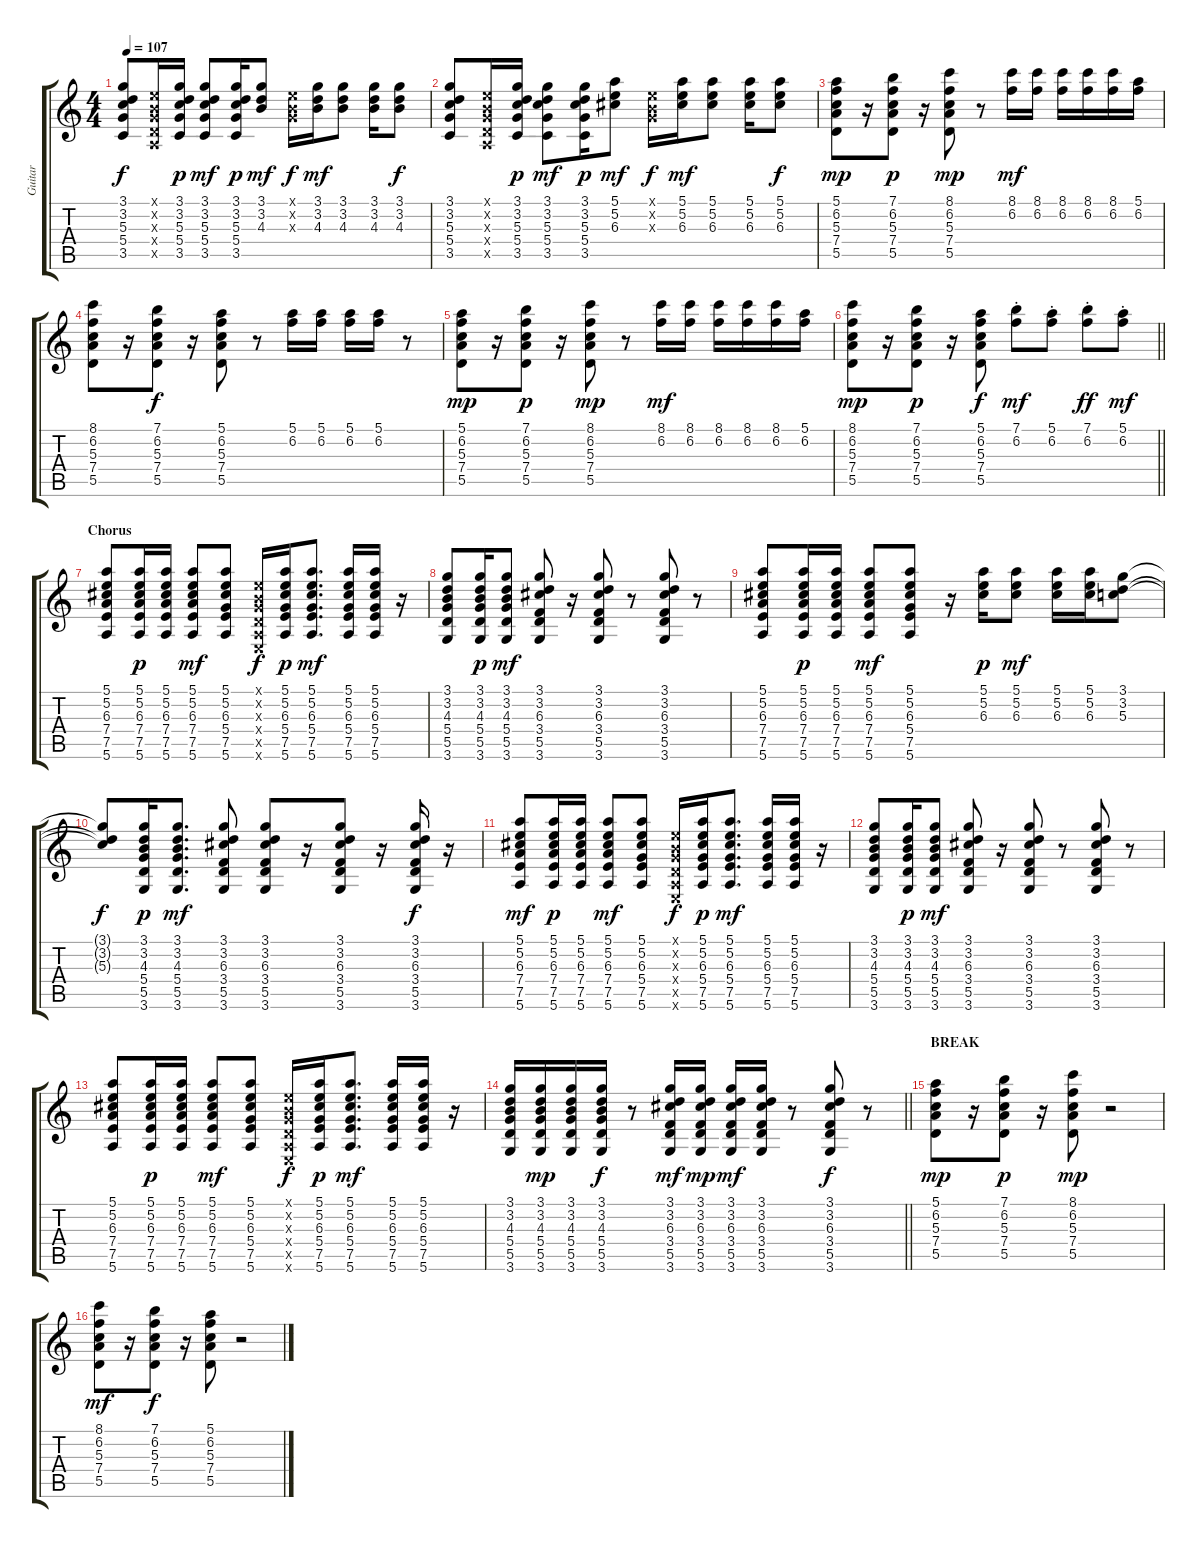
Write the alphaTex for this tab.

\track ("Guitar" "Guitar") {instrument electricguitarclean}
\staff {score tabs}
\tuning (E4 B3 G3 D3 A2 E2) {hide}
\ts (4 4)
\tempo 107
\clef g2
\ks c
(3.1 3.2 5.3 5.4 3.5).8{dy f} (0.1{x} 0.2{x} 0.3{x} 0.4{x} 0.5{x}).16 (3.1 3.2 5.3 5.4 3.5).16{dy p} (3.1 3.2 5.3 5.4 3.5).8{dy mf} (3.1 3.2 5.3 5.4 3.5).16{dy p} (3.1 3.2 4.3).8{dy mf} (0.1{x} 0.2{x} 0.3{x}).16{dy f} (3.1 3.2 4.3).16{dy mf} (3.1 3.2 4.3).8 (3.1 3.2 4.3).16 (3.1 3.2 4.3).8{dy f} |
(3.1 3.2 5.3 5.4 3.5).8 (0.1{x} 0.2{x} 0.3{x} 0.4{x} 0.5{x}).16 (3.1 3.2 5.3 5.4 3.5).16{dy p} (3.1 3.2 5.3 5.4 3.5).8{dy mf} (3.1 3.2 5.3 5.4 3.5).16{dy p} (5.1 5.2 6.3).8{dy mf} (0.1{x} 0.2{x} 0.3{x}).16{dy f} (5.1 5.2 6.3).16{dy mf} (5.1 5.2 6.3).8 (5.1 5.2 6.3).16 (5.1 5.2 6.3).8{dy f} |
(5.1 6.2 5.3 7.4 5.5).8{dy mp} r.16 (7.1 6.2 5.3 7.4 5.5).8{dy p} r.16 (8.1 6.2 5.3 7.4 5.5).8{dy mp} r.8 (8.1 6.2).16{dy mf} (8.1 6.2).16 (8.1 6.2).16 (8.1 6.2).16 (8.1 6.2).16 (5.1 6.2).16 |
(8.1 6.2 5.3 7.4 5.5).8 r.16 (7.1 6.2 5.3 7.4 5.5).8{dy f} r.16 (5.1 6.2 5.3 7.4 5.5).8 r.8 (5.1 6.2).16 (5.1 6.2).16 (5.1 6.2).16 (5.1 6.2).16 r.8 |
(5.1 6.2 5.3 7.4 5.5).8{dy mp} r.16 (7.1 6.2 5.3 7.4 5.5).8{dy p} r.16 (8.1 6.2 5.3 7.4 5.5).8{dy mp} r.8 (8.1 6.2).16{dy mf} (8.1 6.2).16 (8.1 6.2).16 (8.1 6.2).16 (8.1 6.2).16 (5.1 6.2).16 |
\barLineRight lightlight
(8.1 6.2 5.3 7.4 5.5).8{dy mp} r.16 (7.1 6.2 5.3 7.4 5.5).8{dy p} r.16 (5.1 6.2 5.3 7.4 5.5).8{dy f} (7.1{st} 6.2{st}).8{dy mf} (5.1{st} 6.2{st}).8 (7.1{st} 6.2{st}).8{dy ff} (5.1{st} 6.2{st}).8{dy mf} |
\section ("" "Chorus")
(5.1 5.2 6.3 7.4 7.5 5.6).8 (5.1 5.2 6.3 7.4 7.5 5.6).16{dy p} (5.1 5.2 6.3 7.4 7.5 5.6).16 (5.1 5.2 6.3 7.4 7.5 5.6).8{dy mf} (5.1 5.2 6.3 5.4 7.5 5.6).8 (0.1{x} 0.2{x} 0.3{x} 0.4{x} 0.5{x} 0.6{x}).16{dy f} (5.1 5.2 6.3 5.4 7.5 5.6).16{dy p} (5.1 5.2 6.3 5.4 7.5 5.6).8{d dy mf} (5.1 5.2 6.3 5.4 7.5 5.6).16 (5.1 5.2 6.3 5.4 7.5 5.6).16 r.16 |
(3.1 3.2 4.3 5.4 5.5 3.6).8 (3.1 3.2 4.3 5.4 5.5 3.6).16{dy p} (3.1 3.2 4.3 5.4 5.5 3.6).8{dy mf} (3.1 3.2 6.3 3.4 5.5 3.6).8 r.16 (3.1 3.2 6.3 3.4 5.5 3.6).8 r.8 (3.1 3.2 6.3 3.4 5.5 3.6).8 r.8 |
(5.1 5.2 6.3 7.4 7.5 5.6).8 (5.1 5.2 6.3 7.4 7.5 5.6).16{dy p} (5.1 5.2 6.3 7.4 7.5 5.6).16 (5.1 5.2 6.3 7.4 7.5 5.6).8{dy mf} (5.1 5.2 6.3 5.4 7.5 5.6).8 r.16 (5.1 5.2 6.3).16{dy p} (5.1 5.2 6.3).8{dy mf} (5.1 5.2 6.3).16 (5.1 5.2 6.3).16 (3.1 3.2 5.3).8 |
(3.1{t} 3.2{t} 5.3{t}).8{dy f} (3.1 3.2 4.3 5.4 5.5 3.6).16{dy p} (3.1 3.2 4.3 5.4 5.5 3.6).8{d dy mf} (3.1 3.2 6.3 3.4 5.5 3.6).8 (3.1 3.2 6.3 3.4 5.5 3.6).8 r.16 (3.1 3.2 6.3 3.4 5.5 3.6).8 r.16 (3.1 3.2 6.3 3.4 5.5 3.6).16{dy f} r.16 |
(5.1 5.2 6.3 7.4 7.5 5.6).8{dy mf} (5.1 5.2 6.3 7.4 7.5 5.6).16{dy p} (5.1 5.2 6.3 7.4 7.5 5.6).16 (5.1 5.2 6.3 7.4 7.5 5.6).8{dy mf} (5.1 5.2 6.3 5.4 7.5 5.6).8 (0.1{x} 0.2{x} 0.3{x} 0.4{x} 0.5{x} 0.6{x}).16{dy f} (5.1 5.2 6.3 5.4 7.5 5.6).16{dy p} (5.1 5.2 6.3 5.4 7.5 5.6).8{d dy mf} (5.1 5.2 6.3 5.4 7.5 5.6).16 (5.1 5.2 6.3 5.4 7.5 5.6).16 r.16 |
(3.1 3.2 4.3 5.4 5.5 3.6).8 (3.1 3.2 4.3 5.4 5.5 3.6).16{dy p} (3.1 3.2 4.3 5.4 5.5 3.6).8{dy mf} (3.1 3.2 6.3 3.4 5.5 3.6).8 r.16 (3.1 3.2 6.3 3.4 5.5 3.6).8 r.8 (3.1 3.2 6.3 3.4 5.5 3.6).8 r.8 |
(5.1 5.2 6.3 7.4 7.5 5.6).8 (5.1 5.2 6.3 7.4 7.5 5.6).16{dy p} (5.1 5.2 6.3 7.4 7.5 5.6).16 (5.1 5.2 6.3 7.4 7.5 5.6).8{dy mf} (5.1 5.2 6.3 5.4 7.5 5.6).8 (0.1{x} 0.2{x} 0.3{x} 0.4{x} 0.5{x} 0.6{x}).16{dy f} (5.1 5.2 6.3 5.4 7.5 5.6).16{dy p} (5.1 5.2 6.3 5.4 7.5 5.6).8{d dy mf} (5.1 5.2 6.3 5.4 7.5 5.6).16 (5.1 5.2 6.3 5.4 7.5 5.6).16 r.16 |
\barLineRight lightlight
(3.1 3.2 4.3 5.4 5.5 3.6).16 (3.1 3.2 4.3 5.4 5.5 3.6).16{dy mp} (3.1 3.2 4.3 5.4 5.5 3.6).16 (3.1 3.2 4.3 5.4 5.5 3.6).16{dy f} r.8 (3.1 3.2 6.3 3.4 5.5 3.6).16{dy mf} (3.1 3.2 6.3 3.4 5.5 3.6).16{dy mp} (3.1 3.2 6.3 3.4 5.5 3.6).16{dy mf} (3.1 3.2 6.3 3.4 5.5 3.6).16 r.8 (3.1 3.2 6.3 3.4 5.5 3.6).8{dy f} r.8 |
\section ("" "BREAK")
(5.1 6.2 5.3 7.4 5.5).8{dy mp} r.16 (7.1 6.2 5.3 7.4 5.5).8{dy p} r.16 (8.1 6.2 5.3 7.4 5.5).8{dy mp} r.2 |
(8.1 6.2 5.3 7.4 5.5).8{dy mf} r.16 (7.1 6.2 5.3 7.4 5.5).8{dy f} r.16 (5.1 6.2 5.3 7.4 5.5).8 r.2
